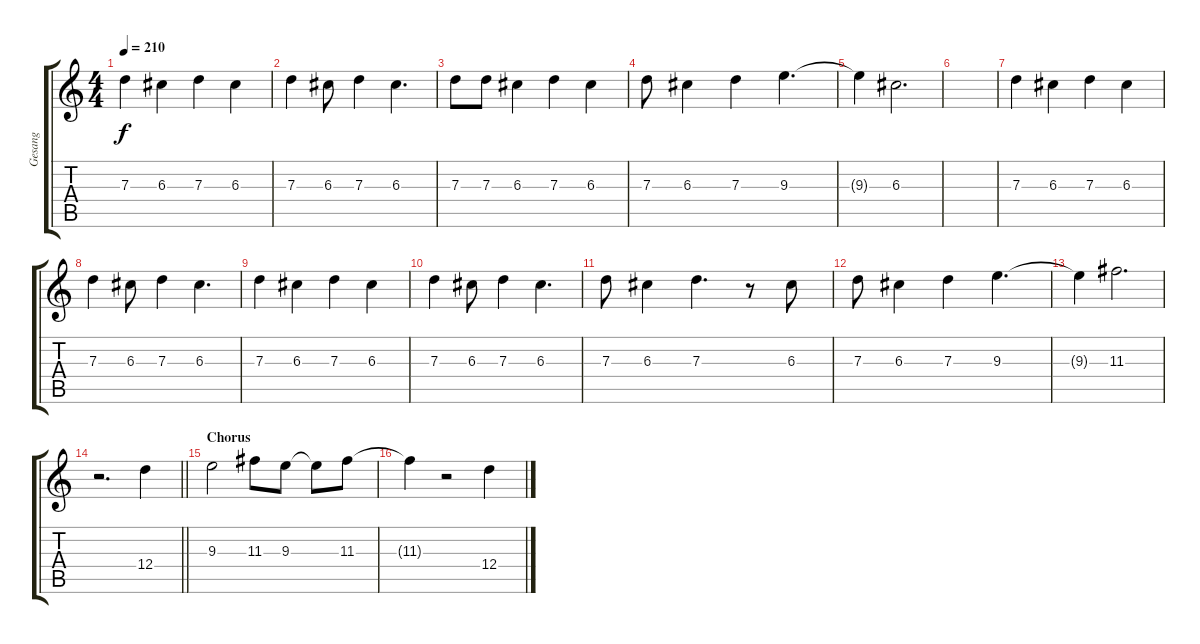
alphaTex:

\track ("Gesang" "Gesang") {instrument overdrivenguitar}
\staff {score tabs}
\tuning (E4 B3 G3 D3 A2 E2) {hide}
\ts (4 4)
\tempo 210
\clef g2
\ks c
7.3.4{dy f} 6.3.4 7.3.4 6.3.4 |
7.3.4 6.3.8 7.3.4 6.3.4{d} |
7.3.8 7.3.8 6.3.4 7.3.4 6.3.4 |
7.3.8 6.3.4 7.3.4 9.3.4{d} |
9.3{t}.4 6.3.2{d} |
|
7.3.4 6.3.4 7.3.4 6.3.4 |
7.3.4 6.3.8 7.3.4 6.3.4{d} |
7.3.4 6.3.4 7.3.4 6.3.4 |
7.3.4 6.3.8 7.3.4 6.3.4{d} |
7.3.8 6.3.4 7.3.4{d} r.8 6.3.8 |
7.3.8 6.3.4 7.3.4 9.3.4{d} |
9.3{t}.4 11.3.2{d} |
\barLineRight lightlight
r.2{d} 12.4.4 |
\section ("" "Chorus")
9.3.2 11.3.8 9.3.8 9.3{t}.8 11.3.8 |
11.3{t}.4 r.2 12.4.4
